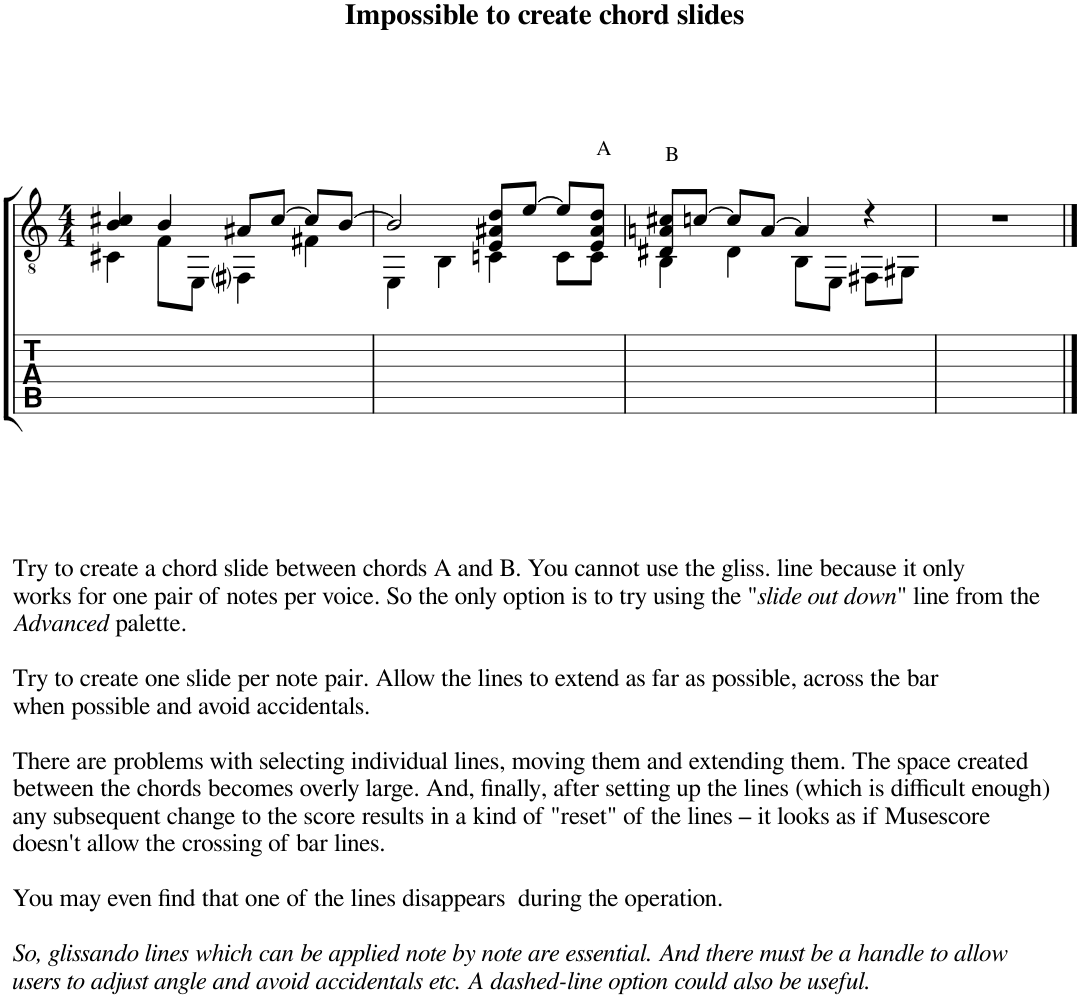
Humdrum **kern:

**kern	**kern
*part1	*part1
*staff2	*staff1
*I"Classical Guitar	*
*stria6	*
*	*clefGv2
*k[]	*k[]
*M4/4	*M4/4
=1	=1
*	*^
!LO:TX:b:t=Try to create a chord slide between chords A and B. You cannot use the gliss. line because it only	!	!
!LO:TX:b:t=works for one pair of notes per voice. So the only option is to try using the "	!	!
!LO:TX:b:i:t=slide out down	!	!
!LO:TX:b:t=" line from the	!	!
!LO:TX:b:i:t=Advanced	!	!
!LO:TX:b:t=palette.	!	!
!LO:TX:b:t=Try to create one slide per note pair. Allow the lines to extend as far as possible, across the bar	!	!
!LO:TX:b:t=when possible and avoid accidentals.	!	!
!LO:TX:b:t=There are problems with selecting individual lines, moving them and extending them. The space created	!	!
!LO:TX:b:t=between the chords becomes overly large. And, finally, after setting up the lines (which is difficult enough)	!	!
!LO:TX:b:t=any subsequent change to the score results in a kind of "reset" of the lines – it looks as if Musescore	!	!
!LO:TX:b:t=doesn't allow the crossing of bar lines.	!	!
!LO:TX:b:t=You may even find that one of the lines disappears  during the operation.	!	!
!LO:TX:b:i:t=So, glissando lines which can be applied note by note are essential. And there must be a handle to allow	!	!
!LO:TX:b:t=users to adjust angle and avoid accidentals etc. A dashed-line option could also be useful.	!	!
1r	4B/ 4c#X/	4C#X\
.	4B/	8F\L
.	.	8EE\J
.	8A#X/L	4FF#i\
.	[8c#/J	.
.	8c#/L]	4F#X\
.	[8B/J	.
=2	=2	=2
1r	2B/]	4EE\
.	.	4BB\
.	8E/ 8A#X/ 8d/L	4Cn\
.	[8e/J	.
.	8e/L]	8C\L
!	!LO:TX:a:t=A	!
.	8E/ 8A#/ 8d/J	8C\J
=3	=3	=3
!	!LO:TX:a:t=B	!
1r	8D#X/ 8An/ 8c#X/L	4BB\
.	[8cn/J	.
.	8c/L]	4D#\
.	[8A/J	.
.	4A/]	8BB\L
.	.	8EE\J
.	4r	8FF#X\L
.	.	8GG#X\J
*	*v	*v
=4	=4
1r	1r
==	==
*-	*-
